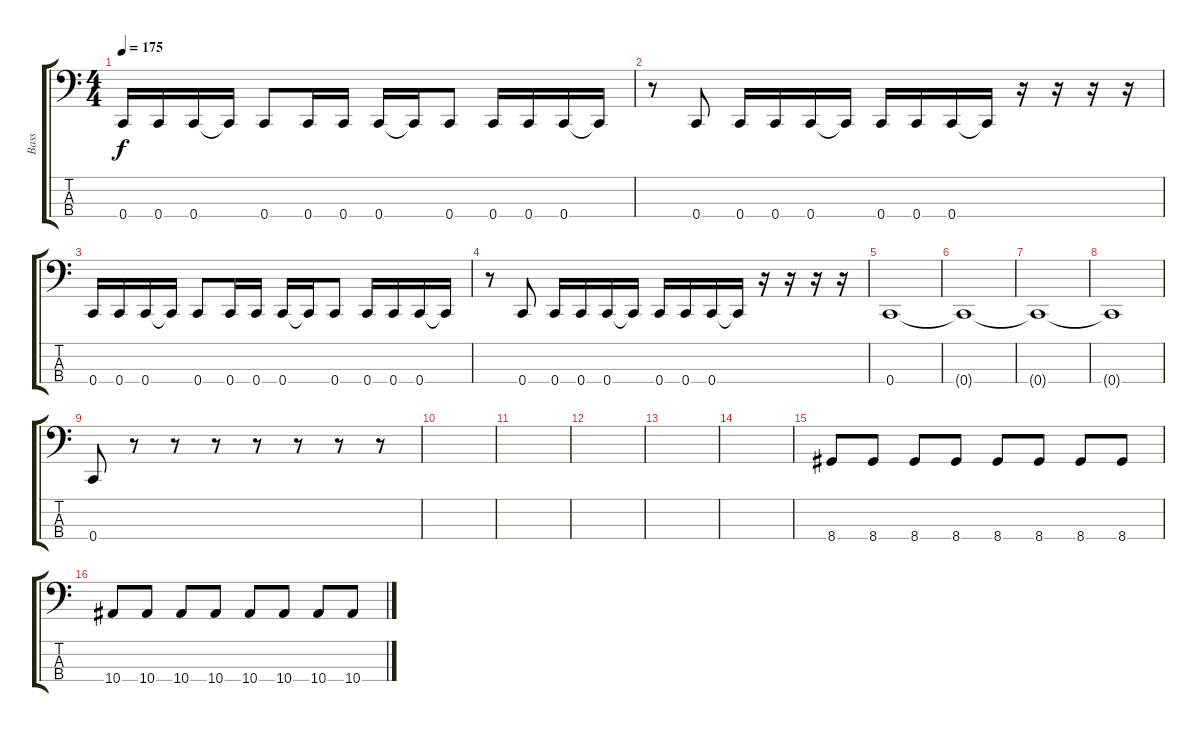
\track ("Bass" "Bass") {instrument electricbasspick}
\staff {score tabs}
\tuning (F2 C2 G1 C1) {hide}
\ts (4 4)
\tempo 175
\clef f4
\ks c
0.4.16{dy f} 0.4.16 0.4.16 0.4{t}.16 0.4.8 0.4.16 0.4.16 0.4.16 0.4{t}.16 0.4.8 0.4.16 0.4.16 0.4.16 0.4{t}.16 |
r.8 0.4.8 0.4.16 0.4.16 0.4.16 0.4{t}.16 0.4.16 0.4.16 0.4.16 0.4{t}.16 r.16 r.16 r.16 r.16 |
0.4.16 0.4.16 0.4.16 0.4{t}.16 0.4.8 0.4.16 0.4.16 0.4.16 0.4{t}.16 0.4.8 0.4.16 0.4.16 0.4.16 0.4{t}.16 |
r.8 0.4.8 0.4.16 0.4.16 0.4.16 0.4{t}.16 0.4.16 0.4.16 0.4.16 0.4{t}.16 r.16 r.16 r.16 r.16 |
0.4.1 |
0.4{t}.1 |
0.4{t}.1 |
0.4{t}.1 |
0.4.8 r.8 r.8 r.8 r.8 r.8 r.8 r.8 |
|
|
|
|
|
8.4.8 8.4.8 8.4.8 8.4.8 8.4.8 8.4.8 8.4.8 8.4.8 |
10.4.8 10.4.8 10.4.8 10.4.8 10.4.8 10.4.8 10.4.8 10.4.8
